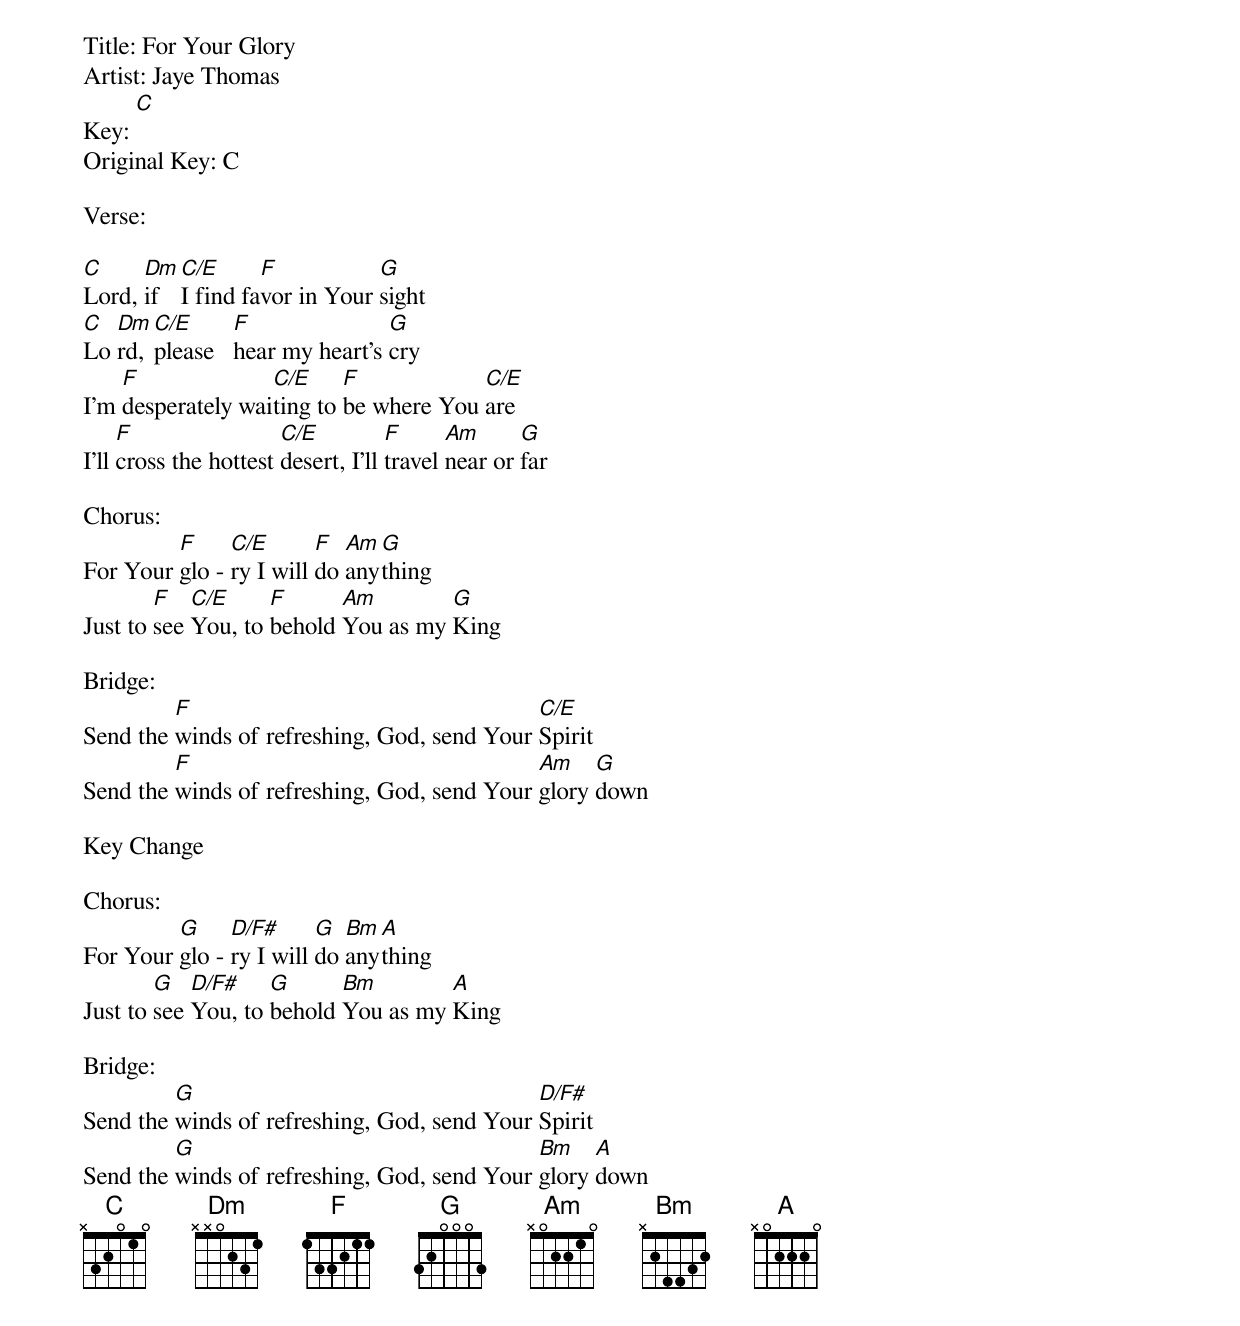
Title: For Your Glory
Artist: Jaye Thomas
Key: [C]
Original Key: C

Verse:

[C]Lord, [Dm]if  [C/E]I find fa[F]vor in Your [G]sight
[C]Lo [Dm]rd, [C/E]please   [F]hear my heart's [G]cry
I'm [F]desperately wai[C/E]ting to [F]be where You [C/E]are
I'll [F]cross the hottest [C/E]desert, I'll [F]travel [Am]near or [G]far

Chorus:
For Your [F]glo - [C/E]ry I will [F]do [Am]any[G]thing
Just to [F]see [C/E]You, to [F]behold [Am]You as my [G]King

Bridge:
Send the [F]winds of refreshing, God, send Your [C/E]Spirit
Send the [F]winds of refreshing, God, send Your [Am]glory [G]down

Key Change

Chorus:
For Your [G]glo - [D/F#]ry I will [G]do [Bm]any[A]thing
Just to [G]see [D/F#]You, to [G]behold [Bm]You as my [A]King

Bridge:
Send the [G]winds of refreshing, God, send Your [D/F#]Spirit
Send the [G]winds of refreshing, God, send Your [Bm]glory [A]down
